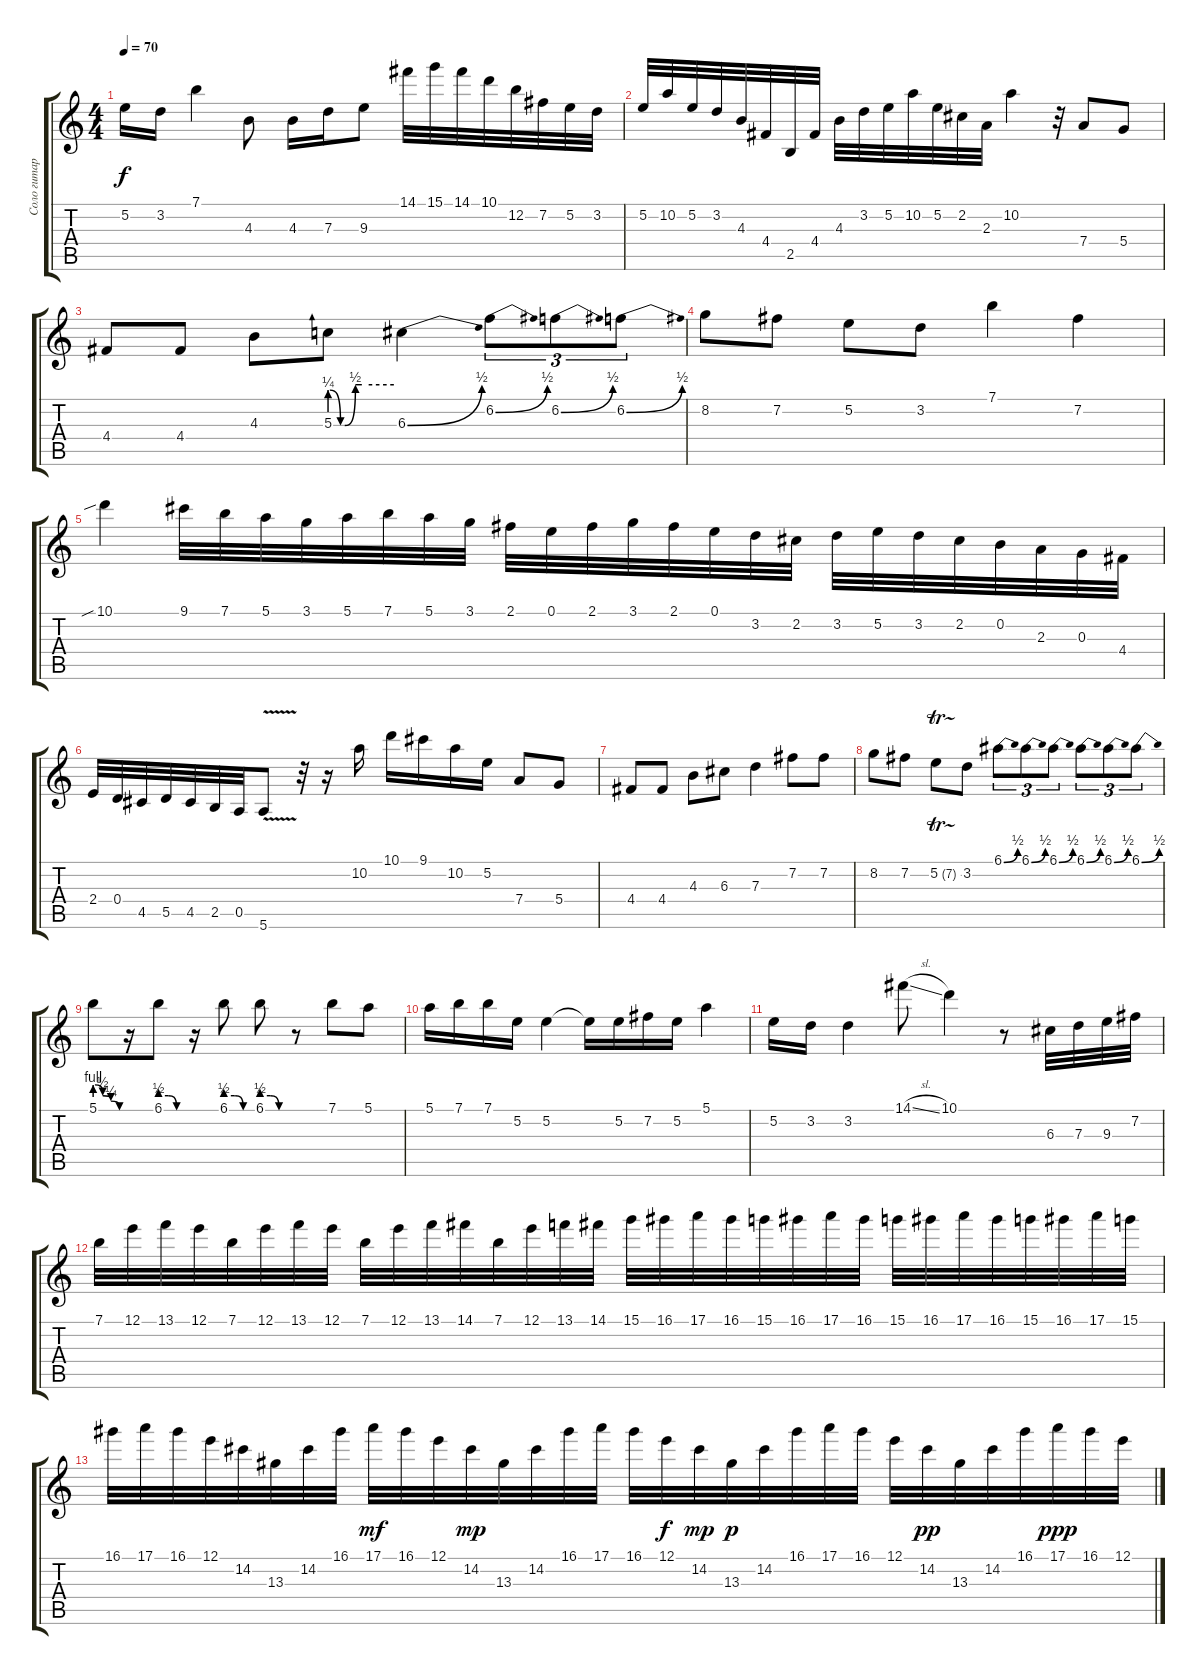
\track ("Соло гитара" "Соло гитар") {instrument overdrivenguitar}
\staff {score tabs}
\tuning (E4 B3 G3 D3 A2 E2) {hide}
\ts (4 4)
\tempo 70
\clef g2
\ks c
5.2.16{dy f} 3.2.16 7.1.4 4.3.8 4.3.16 7.3.16 9.3.8 14.1.32 15.1.32 14.1.32 10.1.32 12.2.32 7.2.32 5.2.32 3.2.32 |
5.2.32 10.2.32 5.2.32 3.2.32 4.3.32 4.4.32 2.5.32 4.4.32 4.3.32 3.2.32 5.2.32 10.2.32 5.2.32 2.2.32 2.3.32 10.2.4 r.32 7.4.8 5.4.8 |
4.4.8 4.4.8 4.3.8 5.3{be (custom 0 1 10 0 14 0 24 2 30 2 60 2)}.8 6.3{be (bend 0 0 60 2)}.4 6.2{be (bend 0 0 60 2)}.8{tu (3 2)} 6.2{be (bend 0 0 60 2)}.8{tu (3 2)} 6.2{be (bend 0 0 60 2)}.8{tu (3 2)} |
8.2.8 7.2.8 5.2.8 3.2.8 7.1.4 7.2.4 |
10.1{sib}.4 9.1.32 7.1.32 5.1.32 3.1.32 5.1.32 7.1.32 5.1.32 3.1.32 2.1.32 0.1.32 2.1.32 3.1.32 2.1.32 0.1.32 3.2.32 2.2.32 3.2.32 5.2.32 3.2.32 2.2.32 0.2.32 2.3.32 0.3.32 4.4.32 |
2.4.32 0.4.32 4.5.32 5.5.32 4.5.32 2.5.32 0.5.32 5.6{v}.8 r.32 r.16 10.2.16 10.1.16 9.1.16 10.2.16 5.2.16 7.4.8 5.4.8 |
4.4.8 4.4.8 4.3.8 6.3.8 7.3.4 7.2.8 7.2.8 |
8.2.8 7.2.8 5.2{tr (7 16)}.8 3.2.8 6.1{be (bend 0 0 60 2)}.8{tu (3 2)} 6.1{be (bend 0 0 60 2)}.8{tu (3 2)} 6.1{be (bend 0 0 60 2)}.8{tu (3 2)} 6.1{be (bend 0 0 60 2)}.8{tu (3 2)} 6.1{be (bend 0 0 60 2)}.8{tu (3 2)} 6.1{be (bend 0 0 60 2)}.8{tu (3 2)} |
5.1{be (custom 0 4 19 2 39 1 60 0)}.8 r.16 6.1{be (custom 0 2 20 2 40 0 60 0)}.8 r.16 6.1{be (custom 0 2 20 2 22 2 40 0 60 0)}.8 6.1{be (custom 0 2 20 2 40 0 60 0)}.8 r.8 7.1.8 5.1.8 |
5.1.16 7.1.16 7.1.16 5.2.16 5.2.4 5.2{t}.16 5.2.16 7.2.16 5.2.16 5.1.4 |
5.2.16 3.2.16 3.2.4 14.1{sl}.8 10.1.4 r.8 6.3.32 7.3.32 9.3.32 7.2.32 |
7.1.32 12.1.32 13.1.32 12.1.32 7.1.32 12.1.32 13.1.32 12.1.32 7.1.32 12.1.32 13.1.32 14.1.32 7.1.32 12.1.32 13.1.32 14.1.32 15.1.32 16.1.32 17.1.32 16.1.32 15.1.32 16.1.32 17.1.32 16.1.32 15.1.32 16.1.32 17.1.32 16.1.32 15.1.32 16.1.32 17.1.32 15.1.32 |
16.1.32 17.1.32 16.1.32 12.1.32 14.2.32 13.3.32 14.2.32 16.1.32 17.1.32{dy mf} 16.1.32 12.1.32 14.2.32{dy mp} 13.3.32 14.2.32 16.1.32 17.1.32 16.1.32 12.1.32{dy f} 14.2.32{dy mp} 13.3.32{dy p} 14.2.32 16.1.32 17.1.32 16.1.32 12.1.32 14.2.32{dy pp} 13.3.32 14.2.32 16.1.32 17.1.32{dy ppp} 16.1.32 12.1.32
